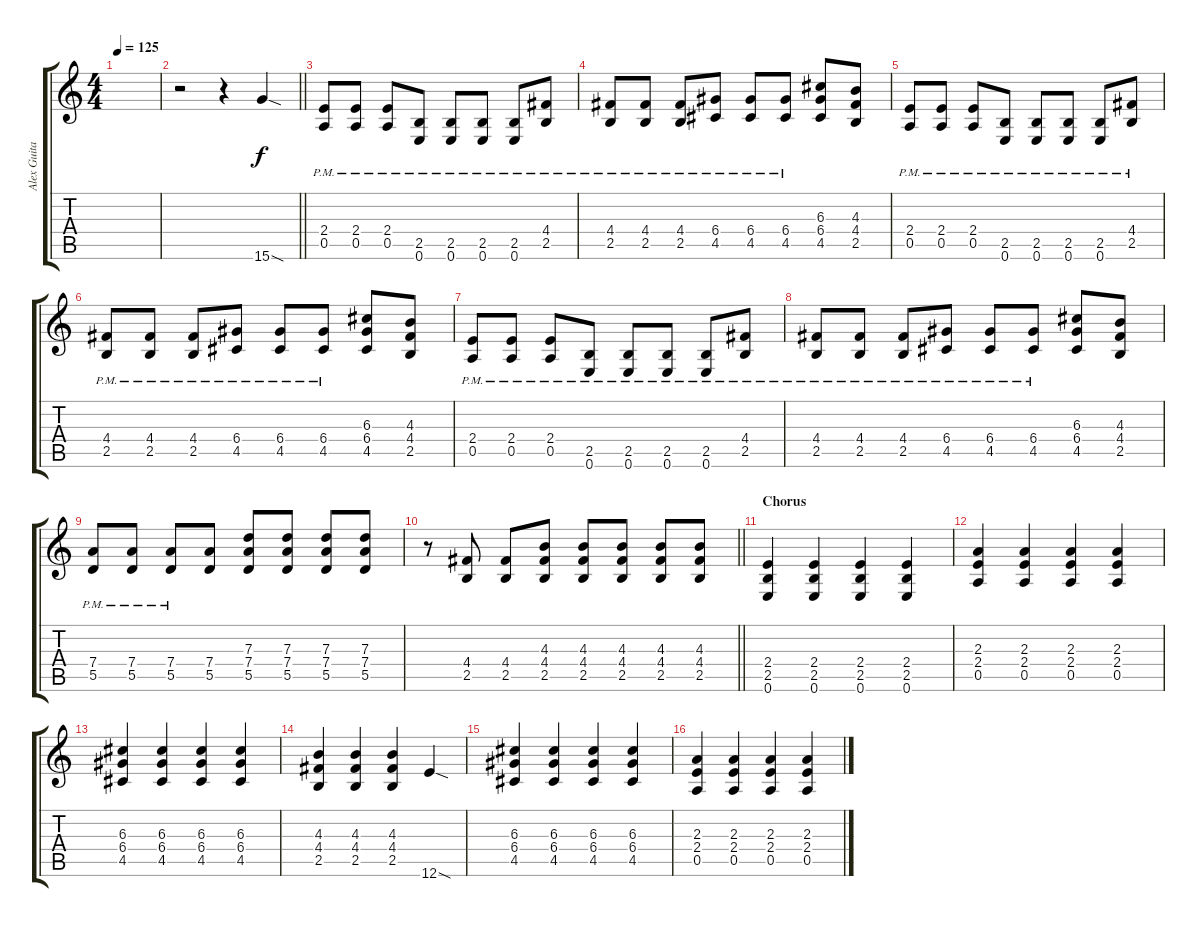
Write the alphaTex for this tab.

\track ("Alex Guitar" "Alex Guita") {instrument distortionguitar}
\staff {score tabs}
\tuning (E4 B3 G3 D3 A2 E2) {hide}
\ts (4 4)
\tempo 125
\clef g2
\ks c
|
\barLineRight lightlight
r.2 r.4 15.6{sod}.4 |
(2.4{pm} 0.5{pm}).8 (2.4{pm} 0.5{pm}).8 (2.4{pm} 0.5{pm}).8 (2.5{pm} 0.6{pm}).8 (2.5{pm} 0.6{pm}).8 (2.5{pm} 0.6{pm}).8 (2.5{pm} 0.6{pm}).8 (4.4{pm} 2.5{pm}).8 |
(4.4{pm} 2.5{pm}).8 (4.4{pm} 2.5{pm}).8 (4.4{pm} 2.5{pm}).8 (6.4{pm} 4.5{pm}).8 (6.4{pm} 4.5{pm}).8 (6.4{pm} 4.5{pm}).8 (6.3 6.4 4.5).8 (4.3 4.4 2.5).8 |
(2.4{pm} 0.5{pm}).8 (2.4{pm} 0.5{pm}).8 (2.4{pm} 0.5{pm}).8 (2.5{pm} 0.6{pm}).8 (2.5{pm} 0.6{pm}).8 (2.5{pm} 0.6{pm}).8 (2.5{pm} 0.6{pm}).8 (4.4{pm} 2.5{pm}).8 |
(4.4{pm} 2.5{pm}).8 (4.4{pm} 2.5{pm}).8 (4.4{pm} 2.5{pm}).8 (6.4{pm} 4.5{pm}).8 (6.4{pm} 4.5{pm}).8 (6.4{pm} 4.5{pm}).8 (6.3 6.4 4.5).8 (4.3 4.4 2.5).8 |
(2.4{pm} 0.5{pm}).8 (2.4{pm} 0.5{pm}).8 (2.4{pm} 0.5{pm}).8 (2.5{pm} 0.6{pm}).8 (2.5{pm} 0.6{pm}).8 (2.5{pm} 0.6{pm}).8 (2.5{pm} 0.6{pm}).8 (4.4{pm} 2.5{pm}).8 |
(4.4{pm} 2.5{pm}).8 (4.4{pm} 2.5{pm}).8 (4.4{pm} 2.5{pm}).8 (6.4{pm} 4.5{pm}).8 (6.4{pm} 4.5{pm}).8 (6.4{pm} 4.5{pm}).8 (6.3 6.4 4.5).8 (4.3 4.4 2.5).8 |
(7.4{pm} 5.5{pm}).8 (7.4{pm} 5.5{pm}).8 (7.4{pm} 5.5).8 (7.4 5.5).8 (7.3 7.4 5.5).8 (7.3 7.4 5.5).8 (7.3 7.4 5.5).8 (7.3 7.4 5.5).8 |
\barLineRight lightlight
r.8 (4.4 2.5).8 (4.4 2.5).8 (4.3 4.4 2.5).8 (4.3 4.4 2.5).8 (4.3 4.4 2.5).8 (4.3 4.4 2.5).8 (4.3 4.4 2.5).8 |
\section ("" "Chorus")
(2.4 2.5 0.6).4 (2.4 2.5 0.6).4 (2.4 2.5 0.6).4 (2.4 2.5 0.6).4 |
(2.3 2.4 0.5).4 (2.3 2.4 0.5).4 (2.3 2.4 0.5).4 (2.3 2.4 0.5).4 |
(6.3 6.4 4.5).4 (6.3 6.4 4.5).4 (6.3 6.4 4.5).4 (6.3 6.4 4.5).4 |
(4.3 4.4 2.5).4 (4.3 4.4 2.5).4 (4.3 4.4 2.5).4 12.6{sod}.4 |
(6.3 6.4 4.5).4 (6.3 6.4 4.5).4 (6.3 6.4 4.5).4 (6.3 6.4 4.5).4 |
(2.3 2.4 0.5).4 (2.3 2.4 0.5).4 (2.3 2.4 0.5).4 (2.3 2.4 0.5).4
